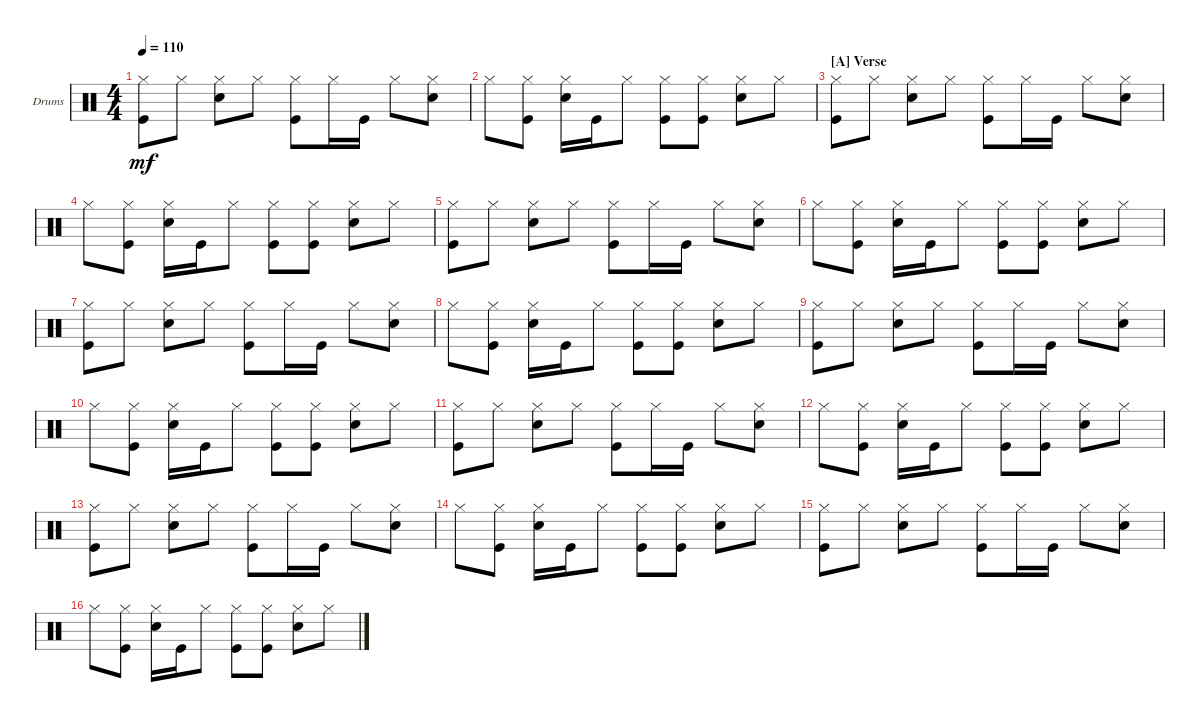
\defaultSystemsLayout 4
\bracketExtendMode groupsimilarinstruments
\firstSystemTrackNameOrientation horizontal
\otherSystemsTrackNameOrientation horizontal
\track ("Drumkit" "Drums") {instrument percussion}
\staff {score}
\articulation defaults
\ts (4 4)
\tempo 110
\clef neutral
\ks c
("Hi-Hat (closed)" "Kick (hit)").8{dy mf} "Hi-Hat (closed)".8 ("Hi-Hat (closed)" "Snare (hit) 2").8 "Hi-Hat (closed)".8 ("Hi-Hat (closed)" "Kick (hit)").8 "Hi-Hat (closed)".16 "Kick (hit)".16 "Hi-Hat (closed)".8 ("Hi-Hat (closed)" "Snare (hit) 2").8 |
"Hi-Hat (closed)".8 ("Hi-Hat (closed)" "Kick (hit)").8 ("Hi-Hat (closed)" "Snare (hit) 2").16 "Kick (hit)".16 "Hi-Hat (closed)".8 ("Hi-Hat (closed)" "Kick (hit)").8 ("Hi-Hat (closed)" "Kick (hit)").8 ("Hi-Hat (closed)" "Snare (hit) 2").8 "Hi-Hat (closed)".8 |
\section ("A" "Verse")
("Hi-Hat (closed)" "Kick (hit)").8 "Hi-Hat (closed)".8 ("Hi-Hat (closed)" "Snare (hit) 2").8 "Hi-Hat (closed)".8 ("Hi-Hat (closed)" "Kick (hit)").8 "Hi-Hat (closed)".16 "Kick (hit)".16 "Hi-Hat (closed)".8 ("Hi-Hat (closed)" "Snare (hit) 2").8 |
"Hi-Hat (closed)".8 ("Hi-Hat (closed)" "Kick (hit)").8 ("Hi-Hat (closed)" "Snare (hit) 2").16 "Kick (hit)".16 "Hi-Hat (closed)".8 ("Hi-Hat (closed)" "Kick (hit)").8 ("Hi-Hat (closed)" "Kick (hit)").8 ("Hi-Hat (closed)" "Snare (hit) 2").8 "Hi-Hat (closed)".8 |
("Hi-Hat (closed)" "Kick (hit)").8 "Hi-Hat (closed)".8 ("Hi-Hat (closed)" "Snare (hit) 2").8 "Hi-Hat (closed)".8 ("Hi-Hat (closed)" "Kick (hit)").8 "Hi-Hat (closed)".16 "Kick (hit)".16 "Hi-Hat (closed)".8 ("Hi-Hat (closed)" "Snare (hit) 2").8 |
"Hi-Hat (closed)".8 ("Hi-Hat (closed)" "Kick (hit)").8 ("Hi-Hat (closed)" "Snare (hit) 2").16 "Kick (hit)".16 "Hi-Hat (closed)".8 ("Hi-Hat (closed)" "Kick (hit)").8 ("Hi-Hat (closed)" "Kick (hit)").8 ("Hi-Hat (closed)" "Snare (hit) 2").8 "Hi-Hat (closed)".8 |
("Hi-Hat (closed)" "Kick (hit)").8 "Hi-Hat (closed)".8 ("Hi-Hat (closed)" "Snare (hit) 2").8 "Hi-Hat (closed)".8 ("Hi-Hat (closed)" "Kick (hit)").8 "Hi-Hat (closed)".16 "Kick (hit)".16 "Hi-Hat (closed)".8 ("Hi-Hat (closed)" "Snare (hit) 2").8 |
"Hi-Hat (closed)".8 ("Hi-Hat (closed)" "Kick (hit)").8 ("Hi-Hat (closed)" "Snare (hit) 2").16 "Kick (hit)".16 "Hi-Hat (closed)".8 ("Hi-Hat (closed)" "Kick (hit)").8 ("Hi-Hat (closed)" "Kick (hit)").8 ("Hi-Hat (closed)" "Snare (hit) 2").8 "Hi-Hat (closed)".8 |
("Hi-Hat (closed)" "Kick (hit)").8 "Hi-Hat (closed)".8 ("Hi-Hat (closed)" "Snare (hit) 2").8 "Hi-Hat (closed)".8 ("Hi-Hat (closed)" "Kick (hit)").8 "Hi-Hat (closed)".16 "Kick (hit)".16 "Hi-Hat (closed)".8 ("Hi-Hat (closed)" "Snare (hit) 2").8 |
"Hi-Hat (closed)".8 ("Hi-Hat (closed)" "Kick (hit)").8 ("Hi-Hat (closed)" "Snare (hit) 2").16 "Kick (hit)".16 "Hi-Hat (closed)".8 ("Hi-Hat (closed)" "Kick (hit)").8 ("Hi-Hat (closed)" "Kick (hit)").8 ("Hi-Hat (closed)" "Snare (hit) 2").8 "Hi-Hat (closed)".8 |
("Hi-Hat (closed)" "Kick (hit)").8 "Hi-Hat (closed)".8 ("Hi-Hat (closed)" "Snare (hit) 2").8 "Hi-Hat (closed)".8 ("Hi-Hat (closed)" "Kick (hit)").8 "Hi-Hat (closed)".16 "Kick (hit)".16 "Hi-Hat (closed)".8 ("Hi-Hat (closed)" "Snare (hit) 2").8 |
"Hi-Hat (closed)".8 ("Hi-Hat (closed)" "Kick (hit)").8 ("Hi-Hat (closed)" "Snare (hit) 2").16 "Kick (hit)".16 "Hi-Hat (closed)".8 ("Hi-Hat (closed)" "Kick (hit)").8 ("Hi-Hat (closed)" "Kick (hit)").8 ("Hi-Hat (closed)" "Snare (hit) 2").8 "Hi-Hat (closed)".8 |
("Hi-Hat (closed)" "Kick (hit)").8 "Hi-Hat (closed)".8 ("Hi-Hat (closed)" "Snare (hit) 2").8 "Hi-Hat (closed)".8 ("Hi-Hat (closed)" "Kick (hit)").8 "Hi-Hat (closed)".16 "Kick (hit)".16 "Hi-Hat (closed)".8 ("Hi-Hat (closed)" "Snare (hit) 2").8 |
"Hi-Hat (closed)".8 ("Hi-Hat (closed)" "Kick (hit)").8 ("Hi-Hat (closed)" "Snare (hit) 2").16 "Kick (hit)".16 "Hi-Hat (closed)".8 ("Hi-Hat (closed)" "Kick (hit)").8 ("Hi-Hat (closed)" "Kick (hit)").8 ("Hi-Hat (closed)" "Snare (hit) 2").8 "Hi-Hat (closed)".8 |
("Hi-Hat (closed)" "Kick (hit)").8 "Hi-Hat (closed)".8 ("Hi-Hat (closed)" "Snare (hit) 2").8 "Hi-Hat (closed)".8 ("Hi-Hat (closed)" "Kick (hit)").8 "Hi-Hat (closed)".16 "Kick (hit)".16 "Hi-Hat (closed)".8 ("Hi-Hat (closed)" "Snare (hit) 2").8 |
"Hi-Hat (closed)".8 ("Hi-Hat (closed)" "Kick (hit)").8 ("Hi-Hat (closed)" "Snare (hit) 2").16 "Kick (hit)".16 "Hi-Hat (closed)".8 ("Hi-Hat (closed)" "Kick (hit)").8 ("Hi-Hat (closed)" "Kick (hit)").8 ("Hi-Hat (closed)" "Snare (hit) 2").8 "Hi-Hat (closed)".8
